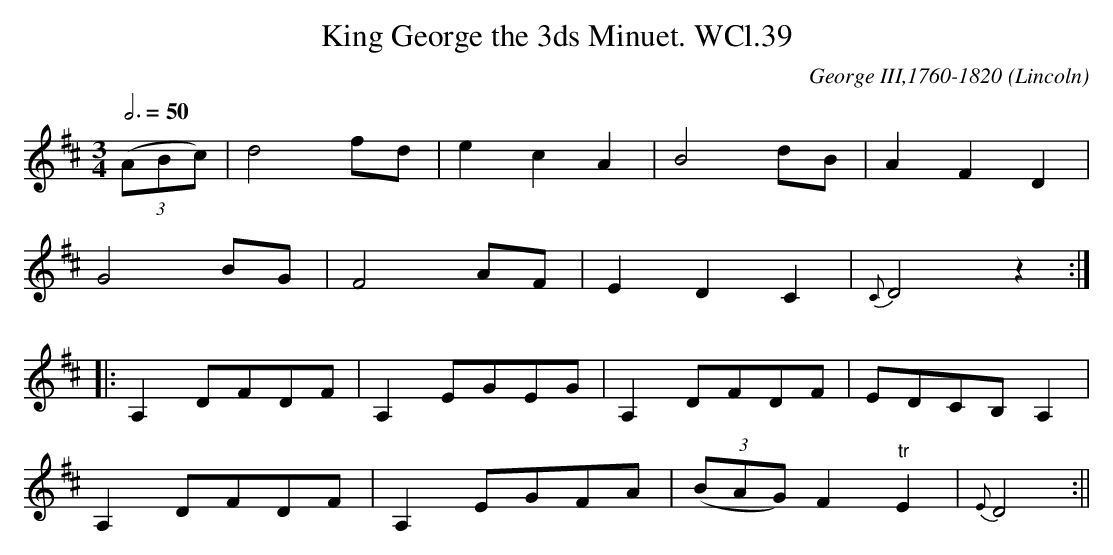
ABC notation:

X:1
T:King George the 3ds Minuet. WCl.39
C:George III,1760-1820
L:1/8
M:3/4
O:Lincoln
Q:3/4=50
K:D
((3ABc)|d4 fd|e2c2A2|B4 dB|A2F2D2|!
G4 BG|F4 AF|E2D2C2|{C}D4z2:|!
|:A,2 DFDF|A,2EGEG|A,2 DFDF|EDCB, A,2|!
A,2 DFDF|A,2EGFA|((3BAG) F2"tr"E2|{E}D4:||
